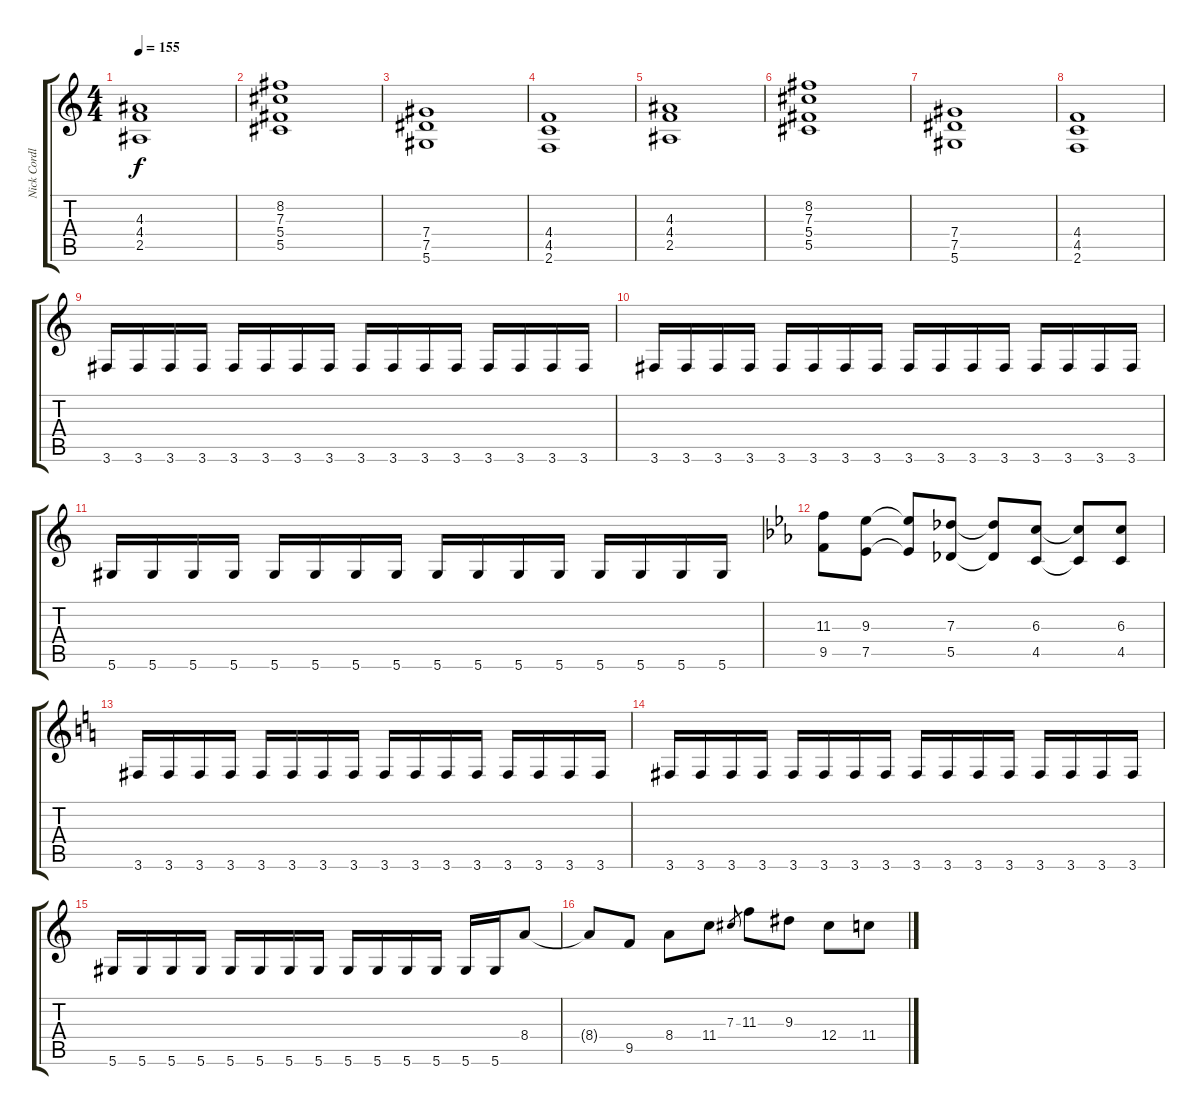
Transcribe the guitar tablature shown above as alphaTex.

\track ("Nick Cordle" "Nick Cordl") {instrument distortionguitar}
\staff {score tabs}
\tuning (Eb4 Bb3 Gb3 Db3 Ab2 Eb2) {hide}
\ts (4 4)
\tempo 155
\clef g2
\ks c
(4.3 4.4 2.5).1{dy f} |
(8.2 7.3 5.4 5.5).1 |
(7.4 7.5 5.6).1 |
(4.4 4.5 2.6).1 |
(4.3 4.4 2.5).1 |
(8.2 7.3 5.4 5.5).1 |
(7.4 7.5 5.6).1 |
(4.4 4.5 2.6).1 |
3.6.16 3.6.16 3.6.16 3.6.16 3.6.16 3.6.16 3.6.16 3.6.16 3.6.16 3.6.16 3.6.16 3.6.16 3.6.16 3.6.16 3.6.16 3.6.16 |
3.6.16 3.6.16 3.6.16 3.6.16 3.6.16 3.6.16 3.6.16 3.6.16 3.6.16 3.6.16 3.6.16 3.6.16 3.6.16 3.6.16 3.6.16 3.6.16 |
5.6.16 5.6.16 5.6.16 5.6.16 5.6.16 5.6.16 5.6.16 5.6.16 5.6.16 5.6.16 5.6.16 5.6.16 5.6.16 5.6.16 5.6.16 5.6.16 |
\ks cminor
(11.3 9.5).8 (9.3 7.5).8 (9.3{t} 7.5{t}).8 (7.3 5.5).8 (7.3{t} 5.5{t}).8 (6.3 4.5).8 (6.3{t} 4.5{t}).8 (6.3 4.5).8 |
\ks c
3.6.16 3.6.16 3.6.16 3.6.16 3.6.16 3.6.16 3.6.16 3.6.16 3.6.16 3.6.16 3.6.16 3.6.16 3.6.16 3.6.16 3.6.16 3.6.16 |
3.6.16 3.6.16 3.6.16 3.6.16 3.6.16 3.6.16 3.6.16 3.6.16 3.6.16 3.6.16 3.6.16 3.6.16 3.6.16 3.6.16 3.6.16 3.6.16 |
5.6.16 5.6.16 5.6.16 5.6.16 5.6.16 5.6.16 5.6.16 5.6.16 5.6.16 5.6.16 5.6.16 5.6.16 5.6.16 5.6.16 8.4.8 |
8.4{t}.8 9.5.8 8.4.8 11.4.8 7.3.8{gr} 11.3.8 9.3.8 12.4.8 11.4.8
